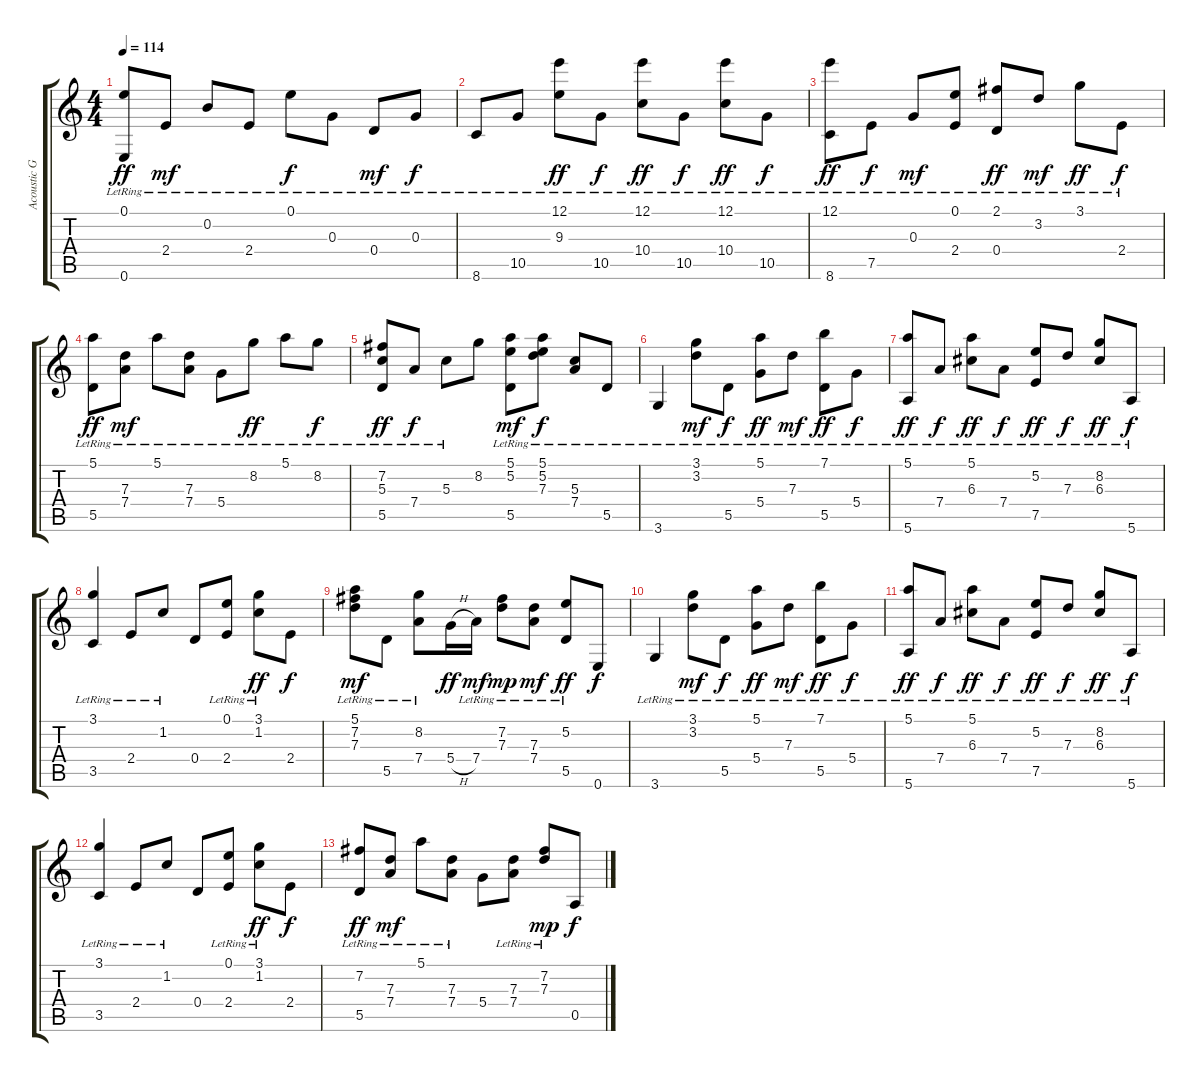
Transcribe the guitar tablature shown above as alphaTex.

\track ("Acoustic Guitar" "Acoustic G") {instrument acousticguitarsteel}
\staff {score tabs}
\tuning (E4 B3 G3 D3 A2 E2) {hide}
\ts (4 4)
\tempo 114
\clef g2
\ks c
(0.1{lr} 0.6{lr}).8{dy ff} 2.4{lr}.8{dy mf} 0.2{lr}.8 2.4{lr}.8 0.1{lr}.8{dy f} 0.3{lr}.8 0.4{lr}.8{dy mf} 0.3{lr}.8{dy f} |
8.6{lr}.8 10.5{lr}.8 (12.1{lr} 9.3{lr}).8{dy ff} 10.5{lr}.8{dy f} (12.1{lr} 10.4{lr}).8{dy ff} 10.5{lr}.8{dy f} (12.1{lr} 10.4{lr}).8{dy ff} 10.5{lr}.8{dy f} |
(12.1{lr} 8.6{lr}).8{dy ff} 7.5{lr}.8{dy f} 0.3{lr}.8{dy mf} (0.1{lr} 2.4).8 (2.1{lr} 0.4{lr}).8{dy ff} 3.2{lr}.8{dy mf} 3.1{lr}.8{dy ff} 2.4{lr}.8{dy f} |
(5.1{lr} 5.5{lr}).8{dy ff} (7.3{lr} 7.4{lr}).8{dy mf} 5.1{lr}.8 (7.3{lr} 7.4).8 5.4{lr}.8 8.2{lr}.8{dy ff} 5.1{lr}.8 8.2{lr}.8{dy f} |
(7.2{lr} 5.3{lr} 5.5{lr}).8{dy ff} 7.4{lr}.8{dy f} 5.3{lr}.8 8.2.8 (5.1 5.2 5.5{lr}).8{dy mf} (5.1{lr} 5.2{lr} 7.3{lr}).8{dy f} (5.3{lr} 7.4{lr}).8 5.5{lr}.8 |
3.6{lr}.4 (3.1{lr} 3.2{lr}).8{dy mf} 5.5{lr}.8{dy f} (5.1{lr} 5.4{lr}).8{dy ff} 7.3{lr}.8{dy mf} (7.1{lr} 5.5{lr}).8{dy ff} 5.4{lr}.8{dy f} |
(5.1{lr} 5.6{lr}).8{dy ff} 7.4{lr}.8{dy f} (5.1{lr} 6.3{lr}).8{dy ff} 7.4{lr}.8{dy f} (5.2{lr} 7.5{lr}).8{dy ff} 7.3{lr}.8{dy f} (8.2 6.3{lr}).8{dy ff} 5.6{lr}.8{dy f} |
(3.1{lr} 3.5{lr}).4 2.4{lr}.8 1.2{lr}.8 0.4.8 (0.1 2.4{lr}).8 (3.1{lr} 1.2{lr}).8{dy ff} 2.4.8{dy f} |
(5.1{lr} 7.2{lr} 7.3{lr}).8{dy mf} 5.5{lr}.8 (8.2{lr} 7.4).8 5.4{h}.16{dy ff} 7.4{lr}.16{dy mf} (7.2{lr} 7.3).8{dy mp} (7.3 7.4{lr}).8{dy mf} (5.2{lr} 5.5{lr}).8{dy ff} 0.6.8{dy f} |
3.6{lr}.4 (3.1{lr} 3.2{lr}).8{dy mf} 5.5{lr}.8{dy f} (5.1{lr} 5.4{lr}).8{dy ff} 7.3{lr}.8{dy mf} (7.1{lr} 5.5{lr}).8{dy ff} 5.4{lr}.8{dy f} |
(5.1{lr} 5.6).8{dy ff volume 8} 7.4{lr}.8{dy f} (5.1{lr} 6.3{lr}).8{dy ff} 7.4{lr}.8{dy f} (5.2{lr} 7.5{lr}).8{dy ff} 7.3{lr}.8{dy f} (8.2 6.3{lr}).8{dy ff} 5.6{lr}.8{dy f} |
(3.1{lr} 3.5{lr}).4{volume 0} 2.4{lr}.8 1.2{lr}.8 0.4.8 (0.1{lr} 2.4{lr}).8 (3.1{lr} 1.2{lr}).8{dy ff} 2.4.8{dy f} |
(7.2{lr} 5.5{lr}).8{dy ff} (7.3{lr} 7.4{lr}).8{dy mf} 5.1{lr}.8 (7.3{lr} 7.4).8 5.4.8 (7.3 7.4{lr}).8 (7.2{lr} 7.3{lr}).8{dy mp} 0.5.8{dy f}
